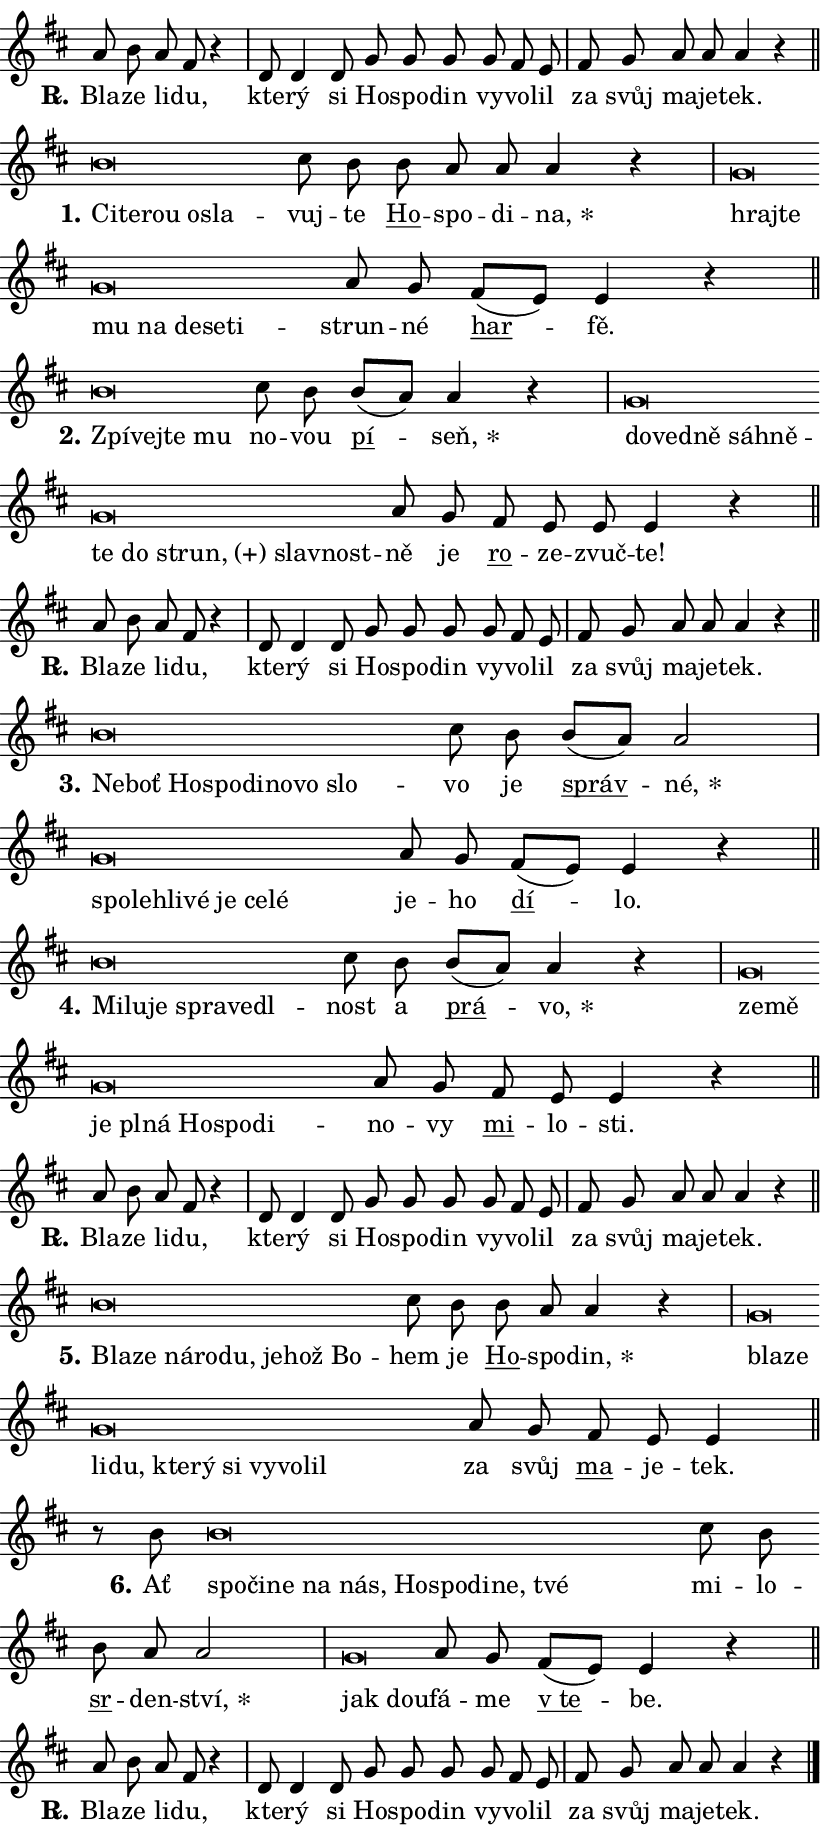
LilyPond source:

\version "2.24.0"
\header { tagline = "" }
\paper {
  indent = 0\cm
  top-margin = 0\cm
  right-margin = 0.13\cm % to fit lyric hyphens
  bottom-margin = 0\cm
  left-margin = 0\cm
  paper-width = 14\cm
  page-breaking = #ly:one-page-breaking
  system-system-spacing.basic-distance = #11
  score-system-spacing.basic-distance = #11
  ragged-last = ##f
}


%% Author: Thomas Morley
%% https://lists.gnu.org/archive/html/lilypond-user/2020-05/msg00002.html
#(define (line-position grob)
"Returns position of @var[grob} in current system:
   @code{'start}, if at first time-step
   @code{'end}, if at last time-step
   @code{'middle} otherwise
"
  (let* ((col (ly:item-get-column grob))
         (ln (ly:grob-object col 'left-neighbor))
         (rn (ly:grob-object col 'right-neighbor))
         (col-to-check-left (if (ly:grob? ln) ln col))
         (col-to-check-right (if (ly:grob? rn) rn col))
         (break-dir-left
           (and
             (ly:grob-property col-to-check-left 'non-musical #f)
             (ly:item-break-dir col-to-check-left)))
         (break-dir-right
           (and
             (ly:grob-property col-to-check-right 'non-musical #f)
             (ly:item-break-dir col-to-check-right))))
        (cond ((eqv? 1 break-dir-left) 'start)
              ((eqv? -1 break-dir-right) 'end)
              (else 'middle))))

#(define (tranparent-at-line-position vctor)
  (lambda (grob)
  "Relying on @code{line-position} select the relevant enry from @var{vctor}.
Used to determine transparency,"
    (case (line-position grob)
      ((end) (not (vector-ref vctor 0)))
      ((middle) (not (vector-ref vctor 1)))
      ((start) (not (vector-ref vctor 2))))))

noteHeadBreakVisibility =
#(define-music-function (break-visibility)(vector?)
"Makes @code{NoteHead}s transparent relying on @var{break-visibility}"
#{
  \override NoteHead.transparent =
    #(tranparent-at-line-position break-visibility)
#})

#(define delete-ledgers-for-transparent-note-heads
  (lambda (grob)
    "Reads whether a @code{NoteHead} is transparent.
If so this @code{NoteHead} is removed from @code{'note-heads} from
@var{grob}, which is supposed to be @code{LedgerLineSpanner}.
As a result ledgers are not printed for this @code{NoteHead}"
    (let* ((nhds-array (ly:grob-object grob 'note-heads))
           (nhds-list
             (if (ly:grob-array? nhds-array)
                 (ly:grob-array->list nhds-array)
                 '()))
           ;; Relies on the transparent-property being done before
           ;; Staff.LedgerLineSpanner.after-line-breaking is executed.
           ;; This is fragile ...
           (to-keep
             (remove
               (lambda (nhd)
                 (ly:grob-property nhd 'transparent #f))
               nhds-list)))
      ;; TODO find a better method to iterate over grob-arrays, similiar
      ;; to filter/remove etc for lists
      ;; For now rebuilt from scratch
      (set! (ly:grob-object grob 'note-heads)  '())
      (for-each
        (lambda (nhd)
          (ly:pointer-group-interface::add-grob grob 'note-heads nhd))
        to-keep))))

squashNotes = {
  \override NoteHead.X-extent = #'(-0.2 . 0.2)
  \override NoteHead.Y-extent = #'(-0.75 . 0)
  \override NoteHead.stencil =
    #(lambda (grob)
       (let ((pos (ly:grob-property grob 'staff-position)))
         (begin
           (if (< pos -7) (display "ERROR: Lower brevis then expected\n") (display ""))
           (if (<= pos -6) ly:text-interface::print ly:note-head::print))))
}
unSquashNotes = {
  \revert NoteHead.X-extent
  \revert NoteHead.Y-extent
  \revert NoteHead.stencil
}

hideNotes = \noteHeadBreakVisibility #begin-of-line-visible
unHideNotes = \noteHeadBreakVisibility #all-visible

% work-around for resetting accidentals
% https://lilypond.org/doc/v2.23/Documentation/notation/displaying-rhythms#unmetered-music
cadenzaMeasure = {
  \cadenzaOff
  \partial 1024 s1024
  \cadenzaOn
}

#(define-markup-command (accent layout props text) (markup?)
  "Underline accented syllable"
  (interpret-markup layout props
    #{\markup \override #'(offset . 4.3) \underline { #text }#}))

responsum = \markup \concat {
  "R" \hspace #-1.05 \path #0.1 #'((moveto 0 0.07) (lineto 0.9 0.8)) \hspace #0.05 "."
}

spaceSize = #0.6828661417322834 % exact space size for TeX Gyre Schola

\layout {
  \context {
    \Staff
    \remove "Time_signature_engraver"
    \override LedgerLineSpanner.after-line-breaking = #delete-ledgers-for-transparent-note-heads
  }
  \context {
    \Lyrics {
      \override LyricSpace.minimum-distance = \spaceSize
      \override LyricText.font-name = #"TeX Gyre Schola"
      \override LyricText.font-size = 1
      \override StanzaNumber.font-name = #"TeX Gyre Schola Bold"
      \override StanzaNumber.font-size = 1
    }
  }
  \context {
    \Score 
    \override NoteHead.text =
      #(lambda (grob) 
        (let ((pos (ly:grob-property grob 'staff-position)))
          #{\markup {
            \combine
              \halign #-0.55 \raise #(if (= pos -6) 0 0.5) \override #'(thickness . 2) \draw-line #'(3.2 . 0)
              \musicglyph "noteheads.sM1"
          }#}))
  }
}

% magnetic-lyrics.ily
%
%   written by
%     Jean Abou Samra <jean@abou-samra.fr>
%     Werner Lemberg <wl@gnu.org>
%
%   adapted by
%     Jiri Hon <jiri.hon@gmail.com>
%
% Version 2022-Apr-15

% https://www.mail-archive.com/lilypond-user@gnu.org/msg149350.html

#(define (Left_hyphen_pointer_engraver context)
   "Collect syllable-hyphen-syllable occurrences in lyrics and store
them in properties.  This engraver only looks to the left.  For
example, if the lyrics input is @code{foo -- bar}, it does the
following.

@itemize @bullet
@item
Set the @code{text} property of the @code{LyricHyphen} grob between
@q{foo} and @q{bar} to @code{foo}.

@item
Set the @code{left-hyphen} property of the @code{LyricText} grob with
text @q{foo} to the @code{LyricHyphen} grob between @q{foo} and
@q{bar}.
@end itemize

Use this auxiliary engraver in combination with the
@code{lyric-@/text::@/apply-@/magnetic-@/offset!} hook."
   (let ((hyphen #f)
         (text #f))
     (make-engraver
      (acknowledgers
       ((lyric-syllable-interface engraver grob source-engraver)
        (set! text grob)))
      (end-acknowledgers
       ((lyric-hyphen-interface engraver grob source-engraver)
        ;(when (not (grob::has-interface grob 'lyric-space-interface))
          (set! hyphen grob)));)
      ((stop-translation-timestep engraver)
       (when (and text hyphen)
         (ly:grob-set-object! text 'left-hyphen hyphen))
       (set! text #f)
       (set! hyphen #f)))))

#(define (lyric-text::apply-magnetic-offset! grob)
   "If the space between two syllables is less than the value in
property @code{LyricText@/.details@/.squash-threshold}, move the right
syllable to the left so that it gets concatenated with the left
syllable.

Use this function as a hook for
@code{LyricText@/.after-@/line-@/breaking} if the
@code{Left_@/hyphen_@/pointer_@/engraver} is active."
   (let ((hyphen (ly:grob-object grob 'left-hyphen #f)))
     (when hyphen
       (let ((left-text (ly:spanner-bound hyphen LEFT)))
         (when (grob::has-interface left-text 'lyric-syllable-interface)
           (let* ((common (ly:grob-common-refpoint grob left-text X))
                  (this-x-ext (ly:grob-extent grob common X))
                  (left-x-ext
                   (begin
                     ;; Trigger magnetism for left-text.
                     (ly:grob-property left-text 'after-line-breaking)
                     (ly:grob-extent left-text common X)))
                  ;; `delta` is the gap width between two syllables.
                  (delta (- (interval-start this-x-ext)
                            (interval-end left-x-ext)))
                  (details (ly:grob-property grob 'details))
                  (threshold (assoc-get 'squash-threshold details 0.2)))
             (when (< delta threshold)
               (let* (;; We have to manipulate the input text so that
                      ;; ligatures crossing syllable boundaries are not
                      ;; disabled.  For languages based on the Latin
                      ;; script this is essentially a beautification.
                      ;; However, for non-Western scripts it can be a
                      ;; necessity.
                      (lt (ly:grob-property left-text 'text))
                      (rt (ly:grob-property grob 'text))
                      (is-space (grob::has-interface hyphen 'lyric-space-interface))
                      (space (if is-space " " ""))
                      (extra-delta (if is-space spaceSize 0))
                      ;; Append new syllable.
                      (ltrt-space (if (and (string? lt) (string? rt))
                                (string-append lt space rt)
                                (make-concat-markup (list lt space rt))))
                      ;; Right-align `ltrt` to the right side.
                      (ltrt-space-markup (grob-interpret-markup
                               grob
                               (make-translate-markup
                                (cons (interval-length this-x-ext) 0)
                                (make-right-align-markup ltrt-space)))))
                 (begin
                   ;; Don't print `left-text`.
                   (ly:grob-set-property! left-text 'stencil #f)
                   ;; Set text and stencil (which holds all collected
                   ;; syllables so far) and shift it to the left.
                   (ly:grob-set-property! grob 'text ltrt-space)
                   (ly:grob-set-property! grob 'stencil ltrt-space-markup)
                   (ly:grob-translate-axis! grob (- (- delta extra-delta)) X))))))))))


#(define (lyric-hyphen::displace-bounds-first grob)
   ;; Make very sure this callback isn't triggered too early.
   (let ((left (ly:spanner-bound grob LEFT))
         (right (ly:spanner-bound grob RIGHT)))
     (ly:grob-property left 'after-line-breaking)
     (ly:grob-property right 'after-line-breaking)
     (ly:lyric-hyphen::print grob)))

squashThreshold = #0.4

\layout {
  \context {
    \Lyrics
    \consists #Left_hyphen_pointer_engraver
    \override LyricText.after-line-breaking =
      #lyric-text::apply-magnetic-offset!
    \override LyricHyphen.stencil = #lyric-hyphen::displace-bounds-first
    \override LyricText.details.squash-threshold = \squashThreshold
    \override LyricHyphen.minimum-distance = 0
    \override LyricHyphen.minimum-length = \squashThreshold
  }
}

squashText = \override LyricText.details.squash-threshold = 9999
unSquashText = \override LyricText.details.squash-threshold = \squashThreshold

leftText = \override LyricText.self-alignment-X = #LEFT
unLeftText = \revert LyricText.self-alignment-X

starOffset = #(lambda (grob) 
                (let ((x_offset (ly:self-alignment-interface::aligned-on-x-parent grob)))
                  (if (= x_offset 0) 0 (+ x_offset 1.2))))

star = #(define-music-function (syllable)(string?)
"Append star separator at the end of a syllable"
#{
  \once \override LyricText.X-offset = #starOffset
  \lyricmode { \markup {
    #syllable
    \override #'((font-name . "TeX Gyre Schola Bold")) \hspace #0.2 \lower #0.65 \larger "*"
  } }
#})

starAccent = #(define-music-function (syllable)(string?)
"Append star separator at the end of a syllable and make accent"
#{
  \once \override LyricText.X-offset = #starOffset
  \lyricmode { \markup {
    \accent #syllable
    \override #'((font-name . "TeX Gyre Schola Bold")) \hspace #0.2 \lower #0.65 \larger "*"
  } }
#})

breath = #(define-music-function (syllable)(string?)
"Append breathing indicator at the end of a syllable"
#{
  \lyricmode { \markup { #syllable "+" } }
#})

optionalBreath = #(define-music-function (syllable)(string?)
"Append optional breathing indicator at the end of a syllable"
#{
  \lyricmode { \markup { #syllable "(+)" } }
#})


\score {
    <<
        \new Voice = "melody" { \cadenzaOn \key d \major \relative { a'8 b a fis r4 \cadenzaMeasure \bar "|" d8 d4 d8 \bar "" g g g \bar "" g fis e \cadenzaMeasure \bar "|" fis g a a a4 r \cadenzaMeasure \bar "||" \break } }
        \new Lyrics \lyricsto "melody" { \lyricmode { \set stanza = \responsum
Bla -- ze li -- du, kte -- rý si Ho -- spo -- din vy -- vo -- lil za svůj ma -- je -- tek. } }
    >>
    \layout {}
}

\score {
    <<
        \new Voice = "melody" { \cadenzaOn \key d \major \relative { \squashNotes b'\breve*1/16 \hideNotes \breve*1/16 \bar "" \breve*1/16 \bar "" \breve*1/16 \breve*1/16 \bar "" \unHideNotes \unSquashNotes cis8 b \bar "" b a a a4 r \cadenzaMeasure \bar "|" \squashNotes g\breve*1/16 \hideNotes \breve*1/16 \bar "" \breve*1/16 \bar "" \breve*1/16 \bar "" \breve*1/16 \bar "" \breve*1/16 \breve*1/16 \bar "" \unHideNotes \unSquashNotes a8 g \bar "" fis[( e)] e4 r \cadenzaMeasure \bar "||" \break } }
        \new Lyrics \lyricsto "melody" { \lyricmode { \set stanza = "1."
\leftText Ci -- \squashText te -- rou o -- sla -- \unLeftText \unSquashText vuj -- te \markup \accent Ho -- spo -- di -- \star na, \leftText hraj -- \squashText te mu na de -- se -- ti -- \unLeftText \unSquashText strun -- né \markup \accent har -- fě. } }
    >>
    \layout {}
}

\score {
    <<
        \new Voice = "melody" { \cadenzaOn \key d \major \relative { \squashNotes b'\breve*1/16 \hideNotes \breve*1/16 \bar "" \breve*1/16 \breve*1/16 \bar "" \unHideNotes \unSquashNotes cis8 b \bar "" b[( a)] a4 r \cadenzaMeasure \bar "|" \squashNotes g\breve*1/16 \hideNotes \breve*1/16 \bar "" \breve*1/16 \bar "" \breve*1/16 \bar "" \breve*1/16 \bar "" \breve*1/16 \bar "" \breve*1/16 \bar "" \breve*1/16 \bar "" \breve*1/16 \breve*1/16 \bar "" \unHideNotes \unSquashNotes a8 g \bar "" fis e e e4 r \cadenzaMeasure \bar "||" \break } }
        \new Lyrics \lyricsto "melody" { \lyricmode { \set stanza = "2."
\leftText Zpí -- \squashText vej -- te mu \unLeftText \unSquashText no -- vou \markup \accent pí -- \star seň, \leftText do -- \squashText ved -- ně sáh -- ně -- te do \optionalBreath strun, slav -- nost -- \unLeftText \unSquashText ně je \markup \accent ro -- ze -- zvuč -- te! } }
    >>
    \layout {}
}

\score {
    <<
        \new Voice = "melody" { \cadenzaOn \key d \major \relative { a'8 b a fis r4 \cadenzaMeasure \bar "|" d8 d4 d8 \bar "" g g g \bar "" g fis e \cadenzaMeasure \bar "|" fis g a a a4 r \cadenzaMeasure \bar "||" \break } }
        \new Lyrics \lyricsto "melody" { \lyricmode { \set stanza = \responsum
Bla -- ze li -- du, kte -- rý si Ho -- spo -- din vy -- vo -- lil za svůj ma -- je -- tek. } }
    >>
    \layout {}
}

\score {
    <<
        \new Voice = "melody" { \cadenzaOn \key d \major \relative { \squashNotes b'\breve*1/16 \hideNotes \breve*1/16 \bar "" \breve*1/16 \bar "" \breve*1/16 \bar "" \breve*1/16 \bar "" \breve*1/16 \bar "" \breve*1/16 \breve*1/16 \bar "" \unHideNotes \unSquashNotes cis8 b \bar "" b[( a)] a2 \cadenzaMeasure \bar "|" \squashNotes g\breve*1/16 \hideNotes \breve*1/16 \bar "" \breve*1/16 \bar "" \breve*1/16 \bar "" \breve*1/16 \bar "" \breve*1/16 \breve*1/16 \bar "" \unHideNotes \unSquashNotes a8 g \bar "" fis[( e)] e4 r \cadenzaMeasure \bar "||" \break } }
        \new Lyrics \lyricsto "melody" { \lyricmode { \set stanza = "3."
\leftText Ne -- \squashText boť Ho -- spo -- di -- no -- vo slo -- \unLeftText \unSquashText vo je \markup \accent správ -- \star né, \leftText spo -- \squashText leh -- li -- vé je ce -- lé \unLeftText \unSquashText je -- ho \markup \accent dí -- lo. } }
    >>
    \layout {}
}

\score {
    <<
        \new Voice = "melody" { \cadenzaOn \key d \major \relative { \squashNotes b'\breve*1/16 \hideNotes \breve*1/16 \bar "" \breve*1/16 \bar "" \breve*1/16 \bar "" \breve*1/16 \breve*1/16 \bar "" \unHideNotes \unSquashNotes cis8 b \bar "" b[( a)] a4 r \cadenzaMeasure \bar "|" \squashNotes g\breve*1/16 \hideNotes \breve*1/16 \bar "" \breve*1/16 \bar "" \breve*1/16 \bar "" \breve*1/16 \bar "" \breve*1/16 \bar "" \breve*1/16 \breve*1/16 \bar "" \unHideNotes \unSquashNotes a8 g \bar "" fis e e4 r \cadenzaMeasure \bar "||" \break } }
        \new Lyrics \lyricsto "melody" { \lyricmode { \set stanza = "4."
\leftText Mi -- \squashText lu -- je spra -- ve -- dl -- \unLeftText \unSquashText nost a \markup \accent prá -- \star vo, \leftText ze -- \squashText mě je pl -- ná Ho -- spo -- di -- \unLeftText \unSquashText no -- vy \markup \accent mi -- lo -- sti. } }
    >>
    \layout {}
}

\score {
    <<
        \new Voice = "melody" { \cadenzaOn \key d \major \relative { a'8 b a fis r4 \cadenzaMeasure \bar "|" d8 d4 d8 \bar "" g g g \bar "" g fis e \cadenzaMeasure \bar "|" fis g a a a4 r \cadenzaMeasure \bar "||" \break } }
        \new Lyrics \lyricsto "melody" { \lyricmode { \set stanza = \responsum
Bla -- ze li -- du, kte -- rý si Ho -- spo -- din vy -- vo -- lil za svůj ma -- je -- tek. } }
    >>
    \layout {}
}

\score {
    <<
        \new Voice = "melody" { \cadenzaOn \key d \major \relative { \squashNotes b'\breve*1/16 \hideNotes \breve*1/16 \bar "" \breve*1/16 \bar "" \breve*1/16 \bar "" \breve*1/16 \bar "" \breve*1/16 \bar "" \breve*1/16 \breve*1/16 \bar "" \unHideNotes \unSquashNotes cis8 b \bar "" b a a4 r \cadenzaMeasure \bar "|" \squashNotes g\breve*1/16 \hideNotes \breve*1/16 \bar "" \breve*1/16 \bar "" \breve*1/16 \bar "" \breve*1/16 \bar "" \breve*1/16 \bar "" \breve*1/16 \bar "" \breve*1/16 \bar "" \breve*1/16 \breve*1/16 \bar "" \unHideNotes \unSquashNotes a8 g \bar "" fis e e4 \cadenzaMeasure \bar "||" \break } }
        \new Lyrics \lyricsto "melody" { \lyricmode { \set stanza = "5."
\leftText Bla -- \squashText ze ná -- ro -- du, je -- hož Bo -- \unLeftText \unSquashText hem je \markup \accent Ho -- spo -- \star din, \leftText bla -- \squashText ze li -- du, kte -- rý si vy -- vo -- lil \unLeftText \unSquashText za svůj \markup \accent ma -- je -- tek. } }
    >>
    \layout {}
}

\score {
    <<
        \new Voice = "melody" { \cadenzaOn \key d \major \relative { r8 b'8 \squashNotes b\breve*1/16 \hideNotes \breve*1/16 \bar "" \breve*1/16 \bar "" \breve*1/16 \bar "" \breve*1/16 \bar "" \breve*1/16 \bar "" \breve*1/16 \bar "" \breve*1/16 \bar "" \breve*1/16 \breve*1/16 \bar "" \unHideNotes \unSquashNotes cis8 b \bar "" b a a2 \cadenzaMeasure \bar "|" \squashNotes g\breve*1/16 \hideNotes \breve*1/16 \bar "" \unHideNotes \unSquashNotes a8 g \bar "" fis[( e)] e4 r \cadenzaMeasure \bar "||" \break } }
        \new Lyrics \lyricsto "melody" { \lyricmode { \set stanza = "6."
Ať \leftText spo -- \squashText či -- ne na nás, Ho -- spo -- di -- ne, tvé \unLeftText \unSquashText mi -- lo -- \markup \accent sr -- den -- \star ství, \leftText jak \squashText dou -- \unLeftText \unSquashText fá -- me \markup \accent "v te" -- be. } }
    >>
    \layout {}
}

\score {
    <<
        \new Voice = "melody" { \cadenzaOn \key d \major \relative { a'8 b a fis r4 \cadenzaMeasure \bar "|" d8 d4 d8 \bar "" g g g \bar "" g fis e \cadenzaMeasure \bar "|" fis g a a a4 r \cadenzaMeasure \bar "||" \break } \bar "|." }
        \new Lyrics \lyricsto "melody" { \lyricmode { \set stanza = \responsum
Bla -- ze li -- du, kte -- rý si Ho -- spo -- din vy -- vo -- lil za svůj ma -- je -- tek. } }
    >>
    \layout {}
}
